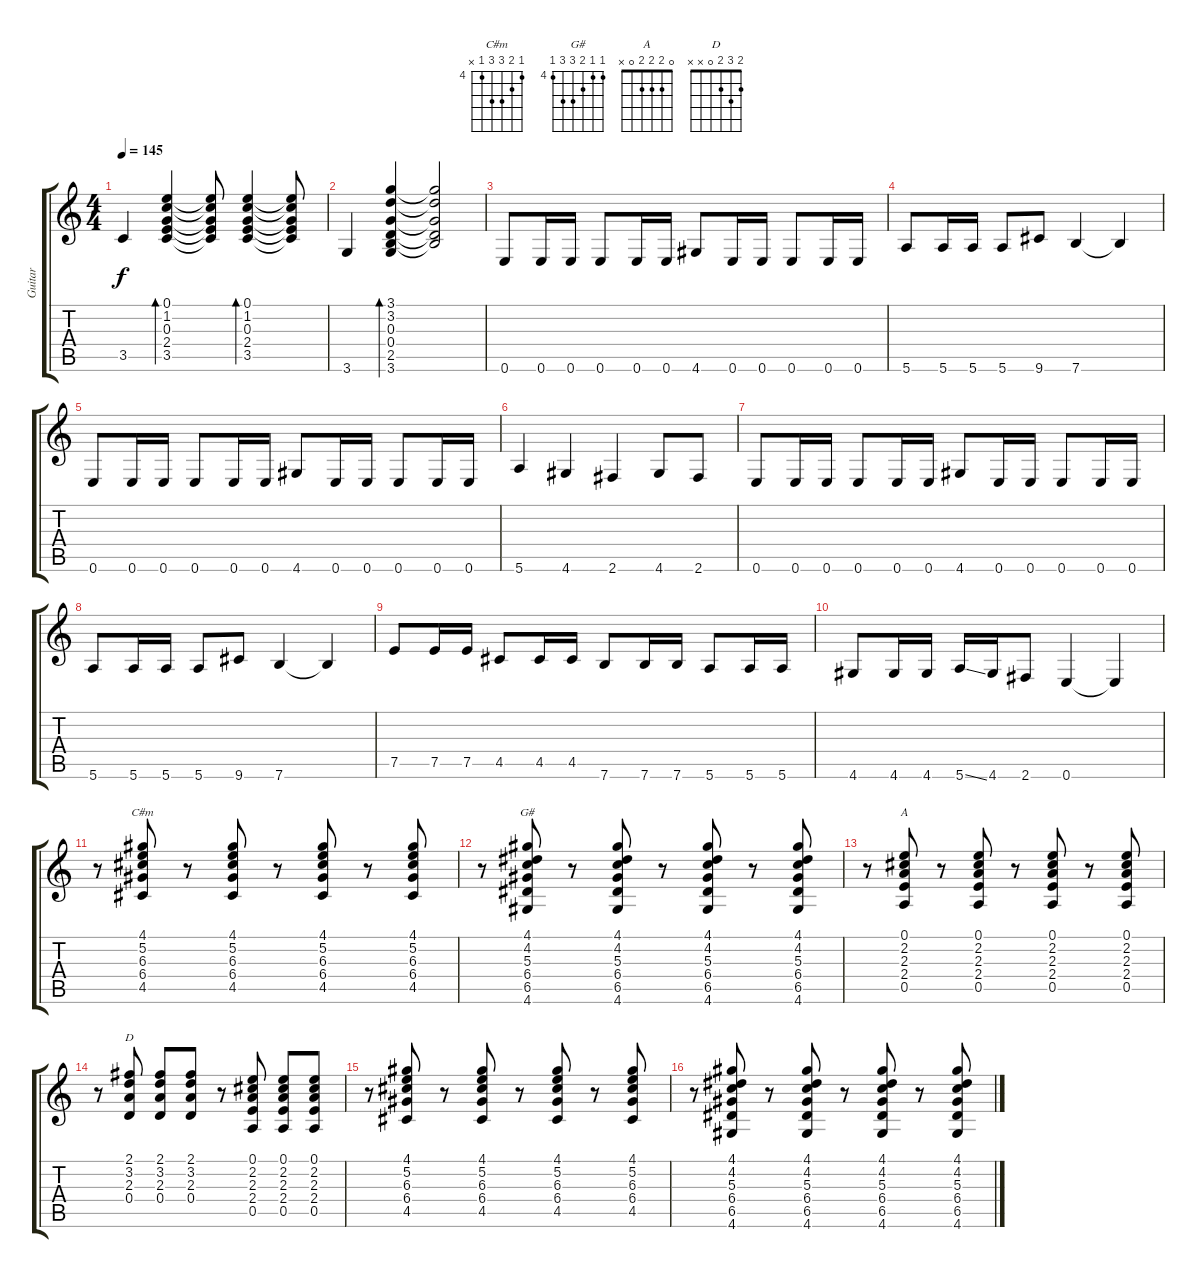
\track ("Guitar" "Guitar") {instrument acousticguitarsteel}
\staff {score tabs}
\tuning (E4 B3 G3 D3 A2 E2) {hide}
\chord ("C#m" 4 5 6 6 4 x) {firstfret 4}
\chord ("G#" 4 4 5 6 6 4) {firstfret 4}
\chord ("A" 0 2 2 2 0 x)
\chord ("D" 2 3 2 0 x x)
\ts (4 4)
\tempo 145
\clef g2
\ks c
3.5.4{dy f instrument acousticguitarsteel} (0.1 1.2 0.3 2.4 3.5).4{bd 480} (0.1{t} 1.2{t} 0.3{t} 2.4{t} 3.5{t}).8 (0.1 1.2 0.3 2.4 3.5).4{bd 480} (0.1{t} 1.2{t} 0.3{t} 2.4{t} 3.5{t}).8 |
3.6.4 (3.1 3.2 0.3 0.4 2.5 3.6).4{bd 480} (3.1{t} 3.2{t} 0.3{t} 0.4{t} 2.5{t}).2 |
0.6.8 0.6.16 0.6.16 0.6.8 0.6.16 0.6.16 4.6.8 0.6.16 0.6.16 0.6.8 0.6.16 0.6.16 |
5.6.8 5.6.16 5.6.16 5.6.8 9.6.8 7.6.4 7.6{t}.4 |
0.6.8 0.6.16 0.6.16 0.6.8 0.6.16 0.6.16 4.6.8 0.6.16 0.6.16 0.6.8 0.6.16 0.6.16 |
5.6.4 4.6.4 2.6.4 4.6.8 2.6.8 |
0.6.8 0.6.16 0.6.16 0.6.8 0.6.16 0.6.16 4.6.8 0.6.16 0.6.16 0.6.8 0.6.16 0.6.16 |
5.6.8 5.6.16 5.6.16 5.6.8 9.6.8 7.6.4 7.6{t}.4 |
7.5.8 7.5.16 7.5.16 4.5.8 4.5.16 4.5.16 7.6.8 7.6.16 7.6.16 5.6.8 5.6.16 5.6.16 |
4.6.8 4.6.16 4.6.16 5.6{ss}.16 4.6.16 2.6.8 0.6.4 0.6{t}.4 |
r.8 (4.1 5.2 6.3 6.4 4.5).8{ch "C#m"} r.8 (4.1 5.2 6.3 6.4 4.5).8 r.8 (4.1 5.2 6.3 6.4 4.5).8 r.8 (4.1 5.2 6.3 6.4 4.5).8 |
r.8 (4.1 4.2 5.3 6.4 6.5 4.6).8{ch "G#"} r.8 (4.1 4.2 5.3 6.4 6.5 4.6).8 r.8 (4.1 4.2 5.3 6.4 6.5 4.6).8 r.8 (4.1 4.2 5.3 6.4 6.5 4.6).8 |
r.8 (0.1 2.2 2.3 2.4 0.5).8{ch "A"} r.8 (0.1 2.2 2.3 2.4 0.5).8 r.8 (0.1 2.2 2.3 2.4 0.5).8 r.8 (0.1 2.2 2.3 2.4 0.5).8 |
r.8 (2.1 3.2 2.3 0.4).8{ch "D"} (2.1 3.2 2.3 0.4).8 (2.1 3.2 2.3 0.4).8 r.8 (0.1 2.2 2.3 2.4 0.5).8 (0.1 2.2 2.3 2.4 0.5).8 (0.1 2.2 2.3 2.4 0.5).8 |
r.8 (4.1 5.2 6.3 6.4 4.5).8 r.8 (4.1 5.2 6.3 6.4 4.5).8 r.8 (4.1 5.2 6.3 6.4 4.5).8 r.8 (4.1 5.2 6.3 6.4 4.5).8 |
r.8 (4.1 4.2 5.3 6.4 6.5 4.6).8 r.8 (4.1 4.2 5.3 6.4 6.5 4.6).8 r.8 (4.1 4.2 5.3 6.4 6.5 4.6).8 r.8 (4.1 4.2 5.3 6.4 6.5 4.6).8
